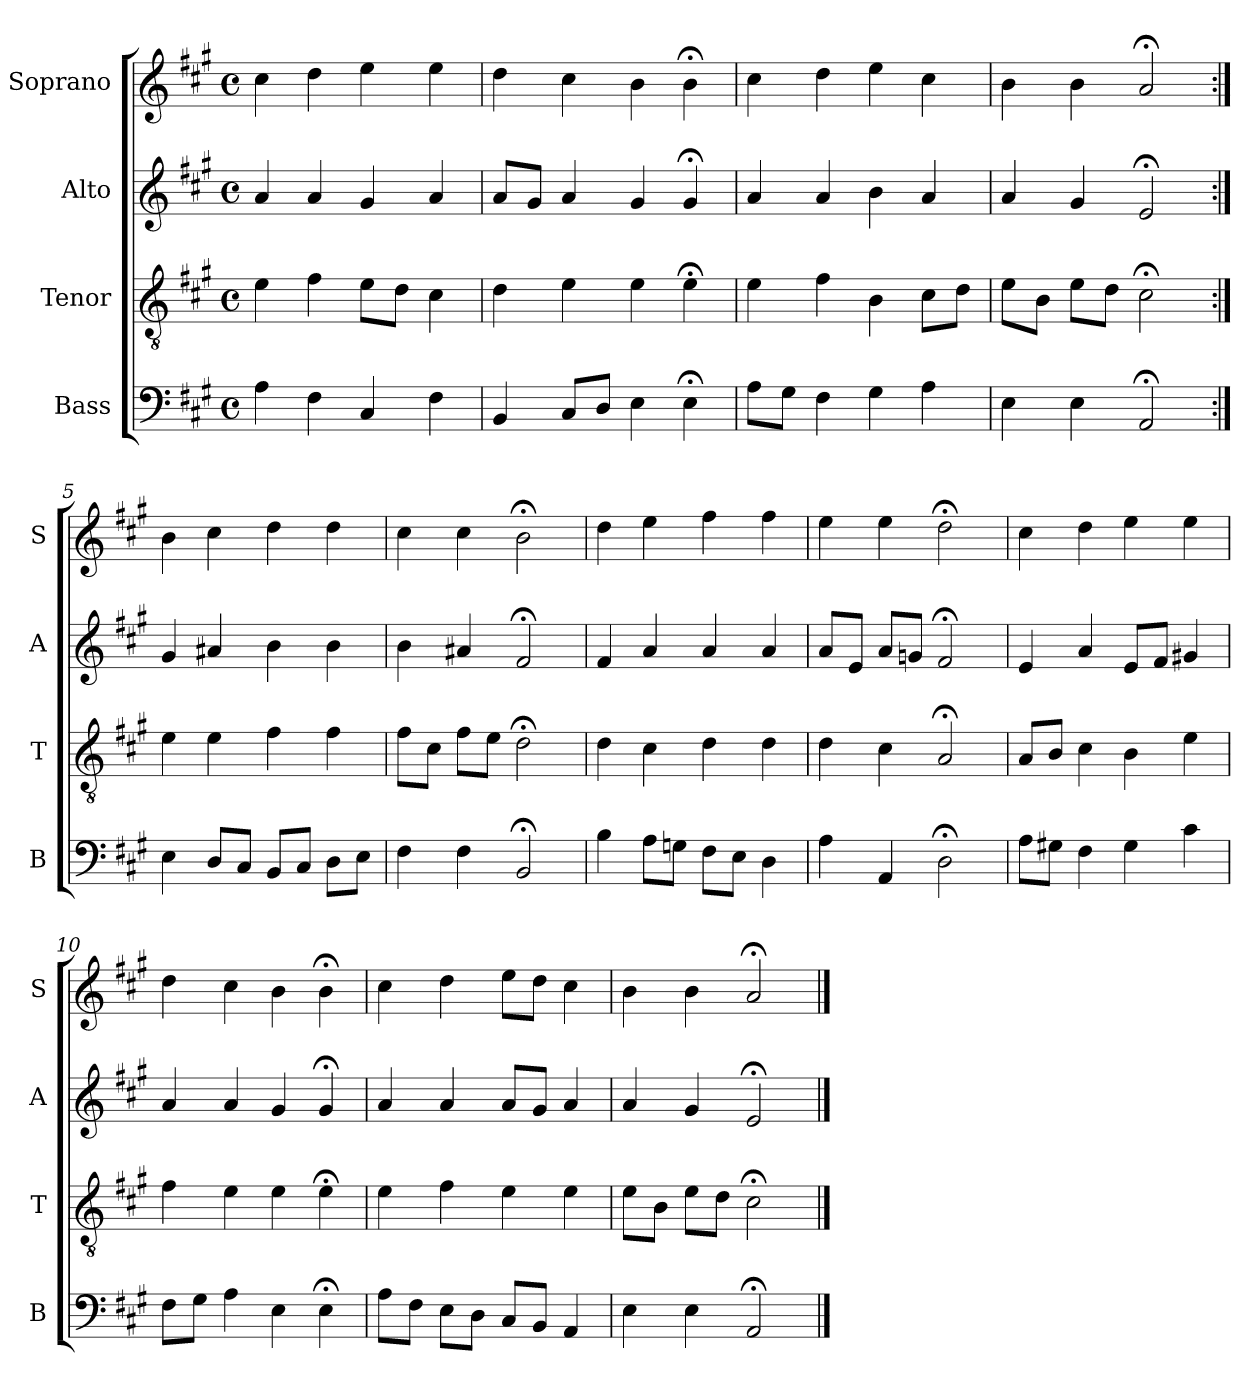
**kern	**kern	**kern	**kern
*part4	*part3	*part2	*part1
*staff4	*staff3	*staff2	*staff1
*I"Bass	*I"Tenor	*I"Alto	*I"Soprano
*I'B	*I'T	*I'A	*I'S
*clefF4	*clefGv2	*clefG2	*clefG2
*k[f#c#g#]	*k[f#c#g#]	*k[f#c#g#]	*k[f#c#g#]
*A:	*A:	*A:	*A:
*M4/4	*M4/4	*M4/4	*M4/4
*met(c)	*met(c)	*met(c)	*met(c)
*MM100	*MM100	*MM100	*MM100
=1	=1	=1	=1
4A	4e	4a	4cc#
4F#	4f#	4a	4dd
4C#	8eL	4g#	4ee
.	8dJ	.	.
4F#	4c#	4a	4ee
=2	=2	=2	=2
4BB	4d	8aL	4dd
.	.	8g#J	.
8C#L	4e	4a	4cc#
8DJ	.	.	.
4E	4e	4g#	4b
4E;<	4e;<	4g#;<	4b;<
=3	=3	=3	=3
8AL	4e	4a	4cc#
8G#J	.	.	.
4F#	4f#	4a	4dd
4G#	4B	4b	4ee
4A	8c#L	4a	4cc#
.	8dJ	.	.
=4	=4	=4	=4
4E	8eL	4a	4b
.	8BJ	.	.
4E	8eL	4g#	4b
.	8dJ	.	.
2AA;<	2c#;<	2e;<	2a;<
=5:|!	=5:|!	=5:|!	=5:|!
4E	4e	4g#	4b
8DL	4e	4a#X	4cc#
8C#J	.	.	.
8BBL	4f#	4b	4dd
8C#J	.	.	.
8DL	4f#	4b	4dd
8EJ	.	.	.
=6	=6	=6	=6
4F#	8f#L	4b	4cc#
.	8c#J	.	.
4F#	8f#L	4a#X	4cc#
.	8eJ	.	.
2BB;<	2d;<	2f#;<	2b;<
=7	=7	=7	=7
4B	4d	4f#	4dd
8AL	4c#	4a	4ee
8GnJ	.	.	.
8F#L	4d	4a	4ff#
8EJ	.	.	.
4D	4d	4a	4ff#
=8	=8	=8	=8
4A	4d	8aL	4ee
.	.	8eJ	.
4AA	4c#	8aL	4ee
.	.	8gnJ	.
2D;<	2A;<	2f#;<	2dd;<
=9	=9	=9	=9
8AL	8AL	4e	4cc#
8G#XJ	8BJ	.	.
4F#	4c#	4a	4dd
4G#	4B	8eL	4ee
.	.	8f#J	.
4c#	4e	4g#X	4ee
=10	=10	=10	=10
8F#L	4f#	4a	4dd
8G#J	.	.	.
4A	4e	4a	4cc#
4E	4e	4g#	4b
4E;<	4e;<	4g#;<	4b;<
=11	=11	=11	=11
8AL	4e	4a	4cc#
8F#J	.	.	.
8EL	4f#	4ai	4dd
8DJ	.	.	.
8C#L	4e	8aiL	8eeiL
8BBJ	.	8g#iJ	8ddiJ
4AA	4e	4a	4cc#
=12	=12	=12	=12
4E	8eL	4a	4b
.	8BJ	.	.
4E	8eL	4g#	4b
.	8dJ	.	.
2AA;<	2c#;<	2e;<	2a;<
==	==	==	==
*-	*-	*-	*-
